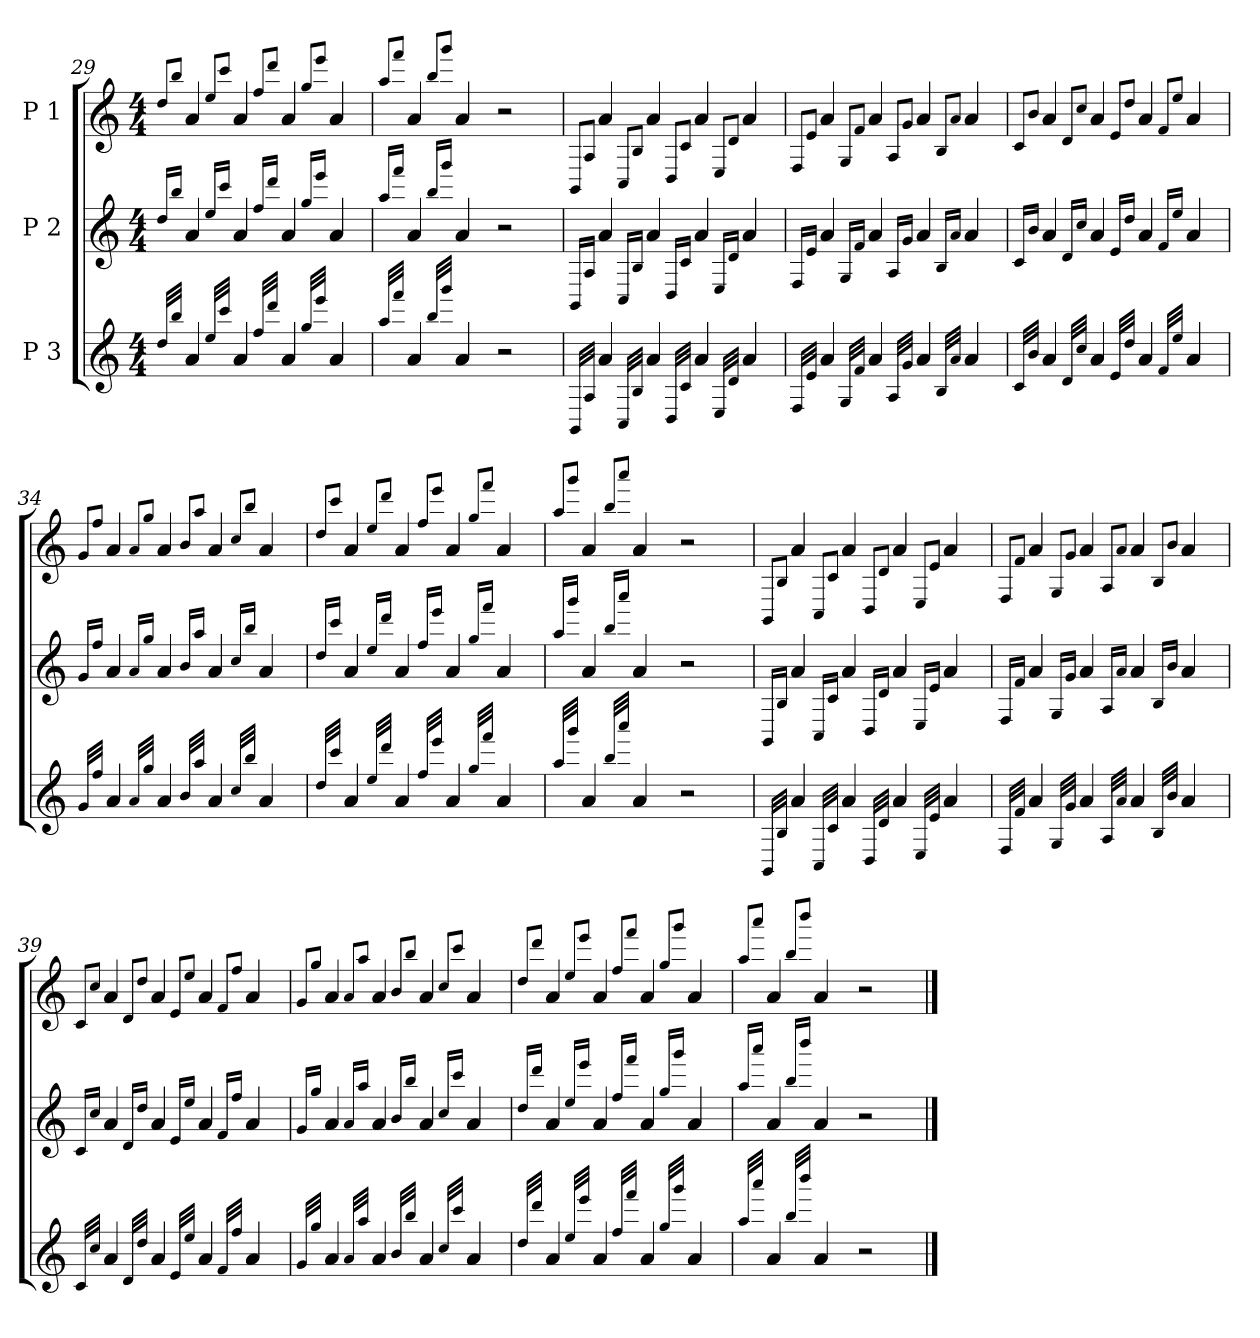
**kern	**kern	**kern
*part3	*part2	*part1
*staff3	*staff2	*staff1
*I"P 3	*I"P 2	*I"P 1
!!LO:LB:g=z
*clefG2	*clefG2	*clefG2
*k[]	*k[]	*k[]
*M4/4	*M4/4	*M4/4
=29	=29	=29
32qdd/LLL	16qdd/LL	8qdd/L
32qbb/JJJ	16qbb/JJ	8qbb/J
4a/	4a/	4a/
32qee/LLL	16qee/LL	8qee/L
32qccc/JJJ	16qccc/JJ	8qccc/J
4a/	4a/	4a/
32qff/LLL	16qff/LL	8qff/L
32qddd/JJJ	16qddd/JJ	8qddd/J
4a/	4a/	4a/
32qgg/LLL	16qgg/LL	8qgg/L
32qeee/JJJ	16qeee/JJ	8qeee/J
4a/	4a/	4a/
=30	=30	=30
32qaa/LLL	16qaa/LL	8qaa/L
32qfff/JJJ	16qfff/JJ	8qfff/J
4a/	4a/	4a/
32qbb/LLL	16qbb/LL	8qbb/L
32qggg/JJJ	16qggg/JJ	8qggg/J
4a/	4a/	4a/
2r	2r	2r
=31	=31	=31
32qBB/LLL	16qBB/LL	8qBB/L
32qA/JJJ	16qA/JJ	8qA/J
4a/	4a/	4a/
32qC/LLL	16qC/LL	8qC/L
32qB/JJJ	16qB/JJ	8qB/J
4a/	4a/	4a/
32qD/LLL	16qD/LL	8qD/L
32qc/JJJ	16qc/JJ	8qc/J
4a/	4a/	4a/
32qE/LLL	16qE/LL	8qE/L
32qd/JJJ	16qd/JJ	8qd/J
4a/	4a/	4a/
=32	=32	=32
32qF/LLL	16qF/LL	8qF/L
32qe/JJJ	16qe/JJ	8qe/J
4a/	4a/	4a/
32qG/LLL	16qG/LL	8qG/L
32qf/JJJ	16qf/JJ	8qf/J
4a/	4a/	4a/
32qA/LLL	16qA/LL	8qA/L
32qg/JJJ	16qg/JJ	8qg/J
4a/	4a/	4a/
32qB/LLL	16qB/LL	8qB/L
32qa/JJJ	16qa/JJ	8qa/J
4a/	4a/	4a/
=33	=33	=33
32qc/LLL	16qc/LL	8qc/L
32qb/JJJ	16qb/JJ	8qb/J
4a/	4a/	4a/
32qd/LLL	16qd/LL	8qd/L
32qcc/JJJ	16qcc/JJ	8qcc/J
4a/	4a/	4a/
32qe/LLL	16qe/LL	8qe/L
32qdd/JJJ	16qdd/JJ	8qdd/J
4a/	4a/	4a/
32qf/LLL	16qf/LL	8qf/L
32qee/JJJ	16qee/JJ	8qee/J
4a/	4a/	4a/
!!LO:LB:g=z
=34	=34	=34
32qg/LLL	16qg/LL	8qg/L
32qff/JJJ	16qff/JJ	8qff/J
4a/	4a/	4a/
32qa/LLL	16qa/LL	8qa/L
32qgg/JJJ	16qgg/JJ	8qgg/J
4a/	4a/	4a/
32qb/LLL	16qb/LL	8qb/L
32qaa/JJJ	16qaa/JJ	8qaa/J
4a/	4a/	4a/
32qcc/LLL	16qcc/LL	8qcc/L
32qbb/JJJ	16qbb/JJ	8qbb/J
4a/	4a/	4a/
=35	=35	=35
32qdd/LLL	16qdd/LL	8qdd/L
32qccc/JJJ	16qccc/JJ	8qccc/J
4a/	4a/	4a/
32qee/LLL	16qee/LL	8qee/L
32qddd/JJJ	16qddd/JJ	8qddd/J
4a/	4a/	4a/
32qff/LLL	16qff/LL	8qff/L
32qeee/JJJ	16qeee/JJ	8qeee/J
4a/	4a/	4a/
32qgg/LLL	16qgg/LL	8qgg/L
32qfff/JJJ	16qfff/JJ	8qfff/J
4a/	4a/	4a/
=36	=36	=36
32qaa/LLL	16qaa/LL	8qaa/L
32qggg/JJJ	16qggg/JJ	8qggg/J
4a/	4a/	4a/
32qbb/LLL	16qbb/LL	8qbb/L
32qaaa/JJJ	16qaaa/JJ	8qaaa/J
4a/	4a/	4a/
2r	2r	2r
=37	=37	=37
32qBB/LLL	16qBB/LL	8qBB/L
32qB/JJJ	16qB/JJ	8qB/J
4a/	4a/	4a/
32qC/LLL	16qC/LL	8qC/L
32qc/JJJ	16qc/JJ	8qc/J
4a/	4a/	4a/
32qD/LLL	16qD/LL	8qD/L
32qd/JJJ	16qd/JJ	8qd/J
4a/	4a/	4a/
32qE/LLL	16qE/LL	8qE/L
32qe/JJJ	16qe/JJ	8qe/J
4a/	4a/	4a/
=38	=38	=38
32qF/LLL	16qF/LL	8qF/L
32qf/JJJ	16qf/JJ	8qf/J
4a/	4a/	4a/
32qG/LLL	16qG/LL	8qG/L
32qg/JJJ	16qg/JJ	8qg/J
4a/	4a/	4a/
32qA/LLL	16qA/LL	8qA/L
32qa/JJJ	16qa/JJ	8qa/J
4a/	4a/	4a/
32qB/LLL	16qB/LL	8qB/L
32qb/JJJ	16qb/JJ	8qb/J
4a/	4a/	4a/
!!LO:PB:g=z
=39	=39	=39
32qc/LLL	16qc/LL	8qc/L
32qcc/JJJ	16qcc/JJ	8qcc/J
4a/	4a/	4a/
32qd/LLL	16qd/LL	8qd/L
32qdd/JJJ	16qdd/JJ	8qdd/J
4a/	4a/	4a/
32qe/LLL	16qe/LL	8qe/L
32qee/JJJ	16qee/JJ	8qee/J
4a/	4a/	4a/
32qf/LLL	16qf/LL	8qf/L
32qff/JJJ	16qff/JJ	8qff/J
4a/	4a/	4a/
=40	=40	=40
32qg/LLL	16qg/LL	8qg/L
32qgg/JJJ	16qgg/JJ	8qgg/J
4a/	4a/	4a/
32qa/LLL	16qa/LL	8qa/L
32qaa/JJJ	16qaa/JJ	8qaa/J
4a/	4a/	4a/
32qb/LLL	16qb/LL	8qb/L
32qbb/JJJ	16qbb/JJ	8qbb/J
4a/	4a/	4a/
32qcc/LLL	16qcc/LL	8qcc/L
32qccc/JJJ	16qccc/JJ	8qccc/J
4a/	4a/	4a/
=41	=41	=41
32qdd/LLL	16qdd/LL	8qdd/L
32qddd/JJJ	16qddd/JJ	8qddd/J
4a/	4a/	4a/
32qee/LLL	16qee/LL	8qee/L
32qeee/JJJ	16qeee/JJ	8qeee/J
4a/	4a/	4a/
32qff/LLL	16qff/LL	8qff/L
32qfff/JJJ	16qfff/JJ	8qfff/J
4a/	4a/	4a/
32qgg/LLL	16qgg/LL	8qgg/L
32qggg/JJJ	16qggg/JJ	8qggg/J
4a/	4a/	4a/
=42	=42	=42
32qaa/LLL	16qaa/LL	8qaa/L
32qaaa/JJJ	16qaaa/JJ	8qaaa/J
4a/	4a/	4a/
32qbb/LLL	16qbb/LL	8qbb/L
32qbbb/JJJ	16qbbb/JJ	8qbbb/J
4a/	4a/	4a/
2r	2r	2r
==	==	==
*-	*-	*-
